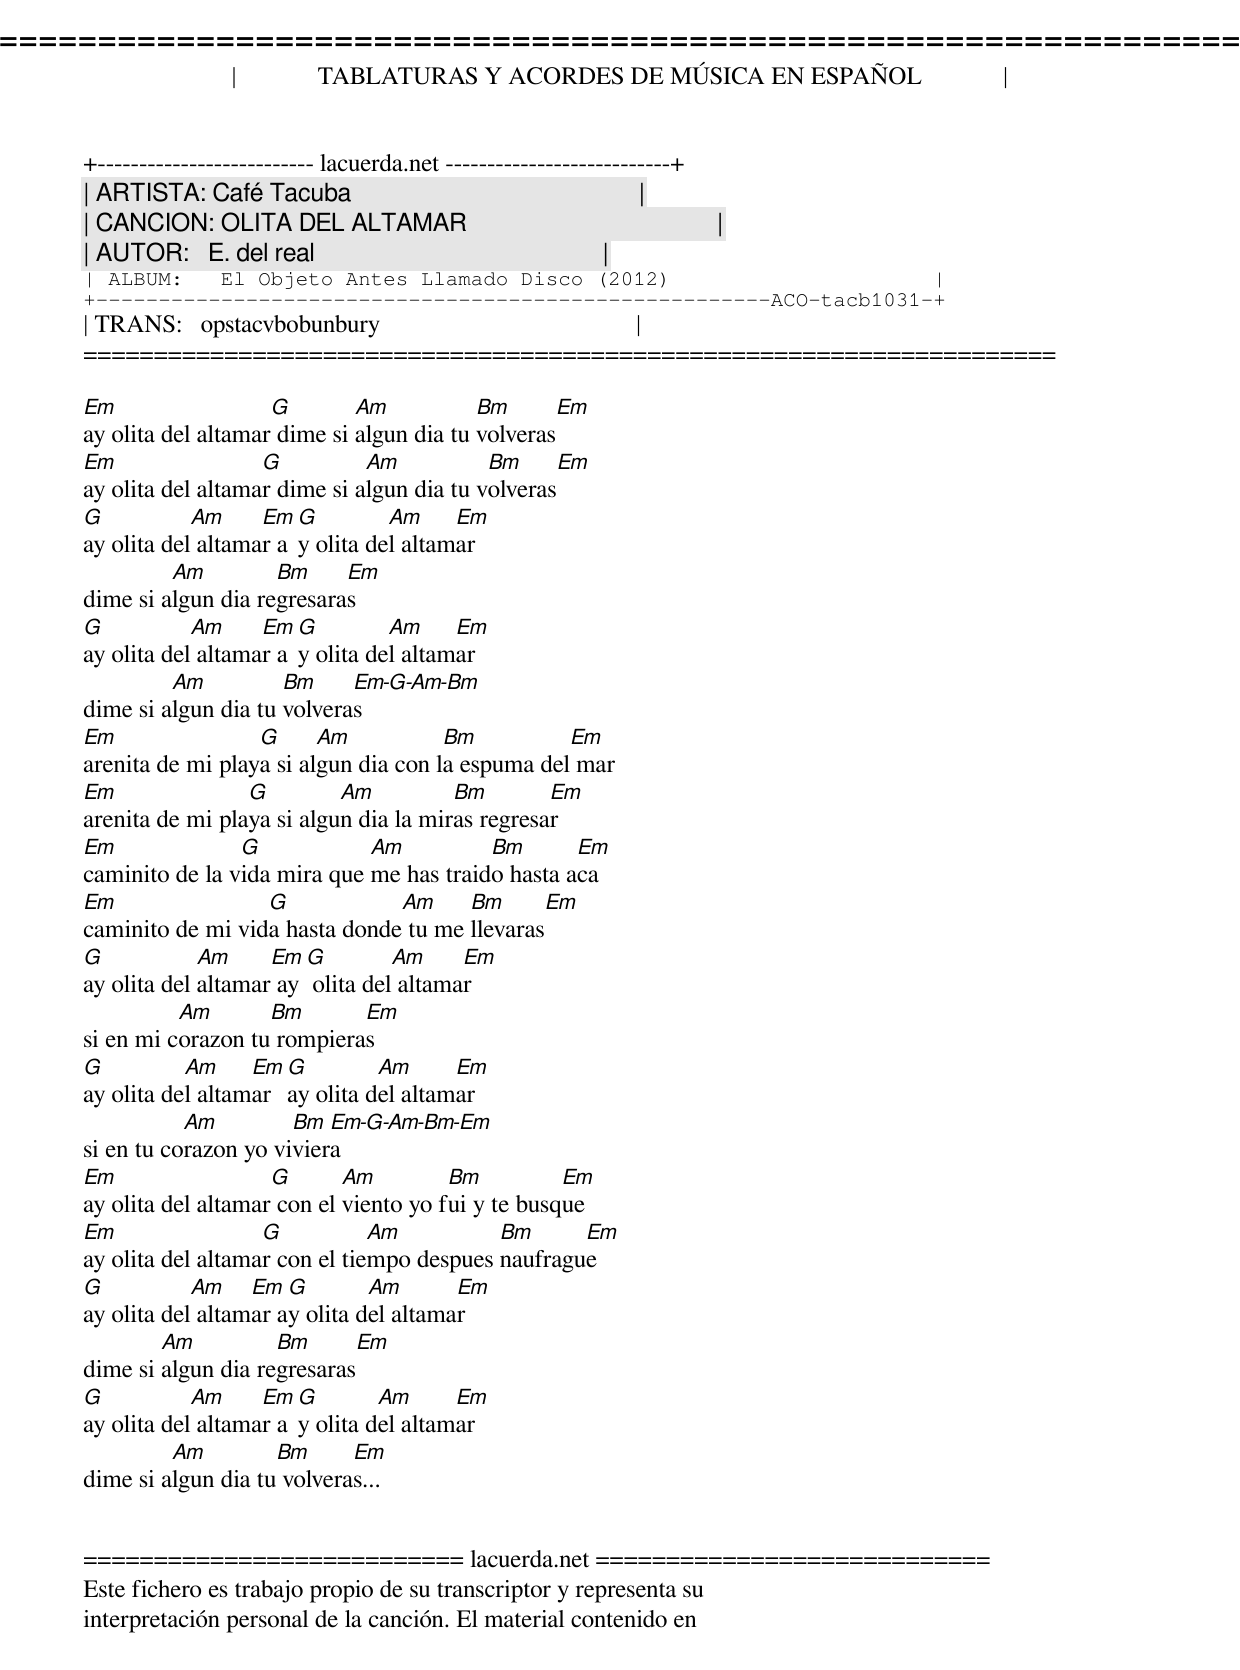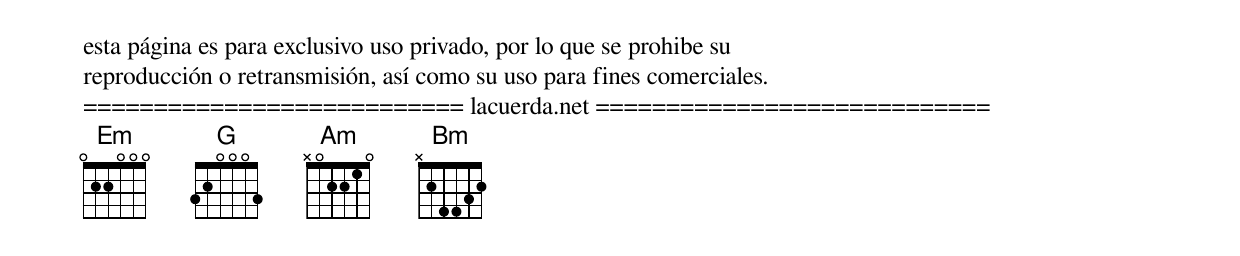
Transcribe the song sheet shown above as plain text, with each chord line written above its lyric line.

=====================================================================
|             TABLATURAS Y ACORDES DE MÚSICA EN ESPAÑOL             |
+-------------------------- lacuerda.net ---------------------------+
| ARTISTA: Café Tacuba                                              |
| CANCION: OLITA DEL ALTAMAR                                        |
| AUTOR:   E. del real                                              |
| ALBUM:   El Objeto Antes Llamado Disco (2012)                     |
+------------------------------------------------------ACO-tacb1031-+
| TRANS:   opstacvbobunbury                                         |
=====================================================================

Em                  G        Am           Bm      Em
ay olita del altamar dime si algun dia tu volveras
Em                 G          Am           Bm     Em
ay olita del altamar dime si algun dia tu volveras
G           Am     Em G         Am     Em
ay olita del altamar ay olita del altamar
         Am         Bm     Em
dime si algun dia regresaras
G           Am     Em G         Am     Em
ay olita del altamar ay olita del altamar
         Am          Bm     Em-G-Am-Bm
dime si algun dia tu volveras
Em                G      Am           Bm          Em
arenita de mi playa si algun dia con la espuma del mar
Em               G         Am          Bm        Em
arenita de mi playa si algun dia la miras regresar
Em              G            Am          Bm       Em
caminito de la vida mira que me has traido hasta aca
Em                G            Am     Bm      Em
caminito de mi vida hasta donde tu me llevaras
G            Am     Em G         Am     Em
ay olita del altamar ay olita del altamar
          Am       Bm       Em
si en mi corazon tu rompieras
G          Am     Em G         Am      Em
ay olita del altamar ay olita del altamar
           Am         Bm  Em-G-Am-Bm-Em
si en tu corazon yo viviera
Em                  G       Am         Bm          Em
ay olita del altamar con el viento yo fui y te busque
Em                 G           Am          Bm      Em
ay olita del altamar con el tiempo despues naufrague
G           Am    Em  G        Am       Em
ay olita del altamar ay olita del altamar
        Am          Bm      Em
dime si algun dia regresaras
G           Am     Em G        Am      Em
ay olita del altamar ay olita del altamar
         Am         Bm      Em
dime si algun dia tu volveras...


=========================== lacuerda.net ============================
Este fichero es trabajo propio de su transcriptor y representa su
interpretación personal de la canción. El material contenido en
esta página es para exclusivo uso privado, por lo que se prohibe su
reproducción o retransmisión, así como su uso para fines comerciales.
=========================== lacuerda.net ============================
